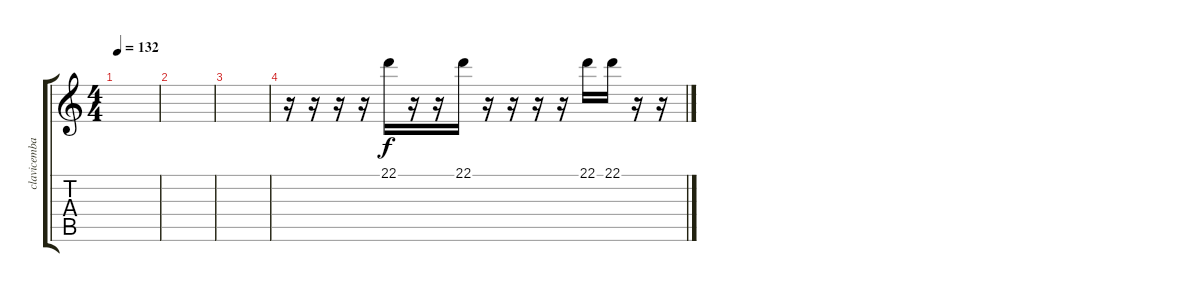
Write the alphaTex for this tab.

\track ("clavicembalo" "clavicemba") {instrument harpsichord}
\staff {score tabs}
\tuning (E4 B3 G3 D3 A2 E2) {hide}
\ts (4 4)
\tempo 132
\clef g2
\ks c
|
|
|
r.16 r.16 r.16 r.16 22.1.16 r.16 r.16 22.1.16 r.16 r.16 r.16 r.16 22.1.16 22.1.16 r.16 r.16
